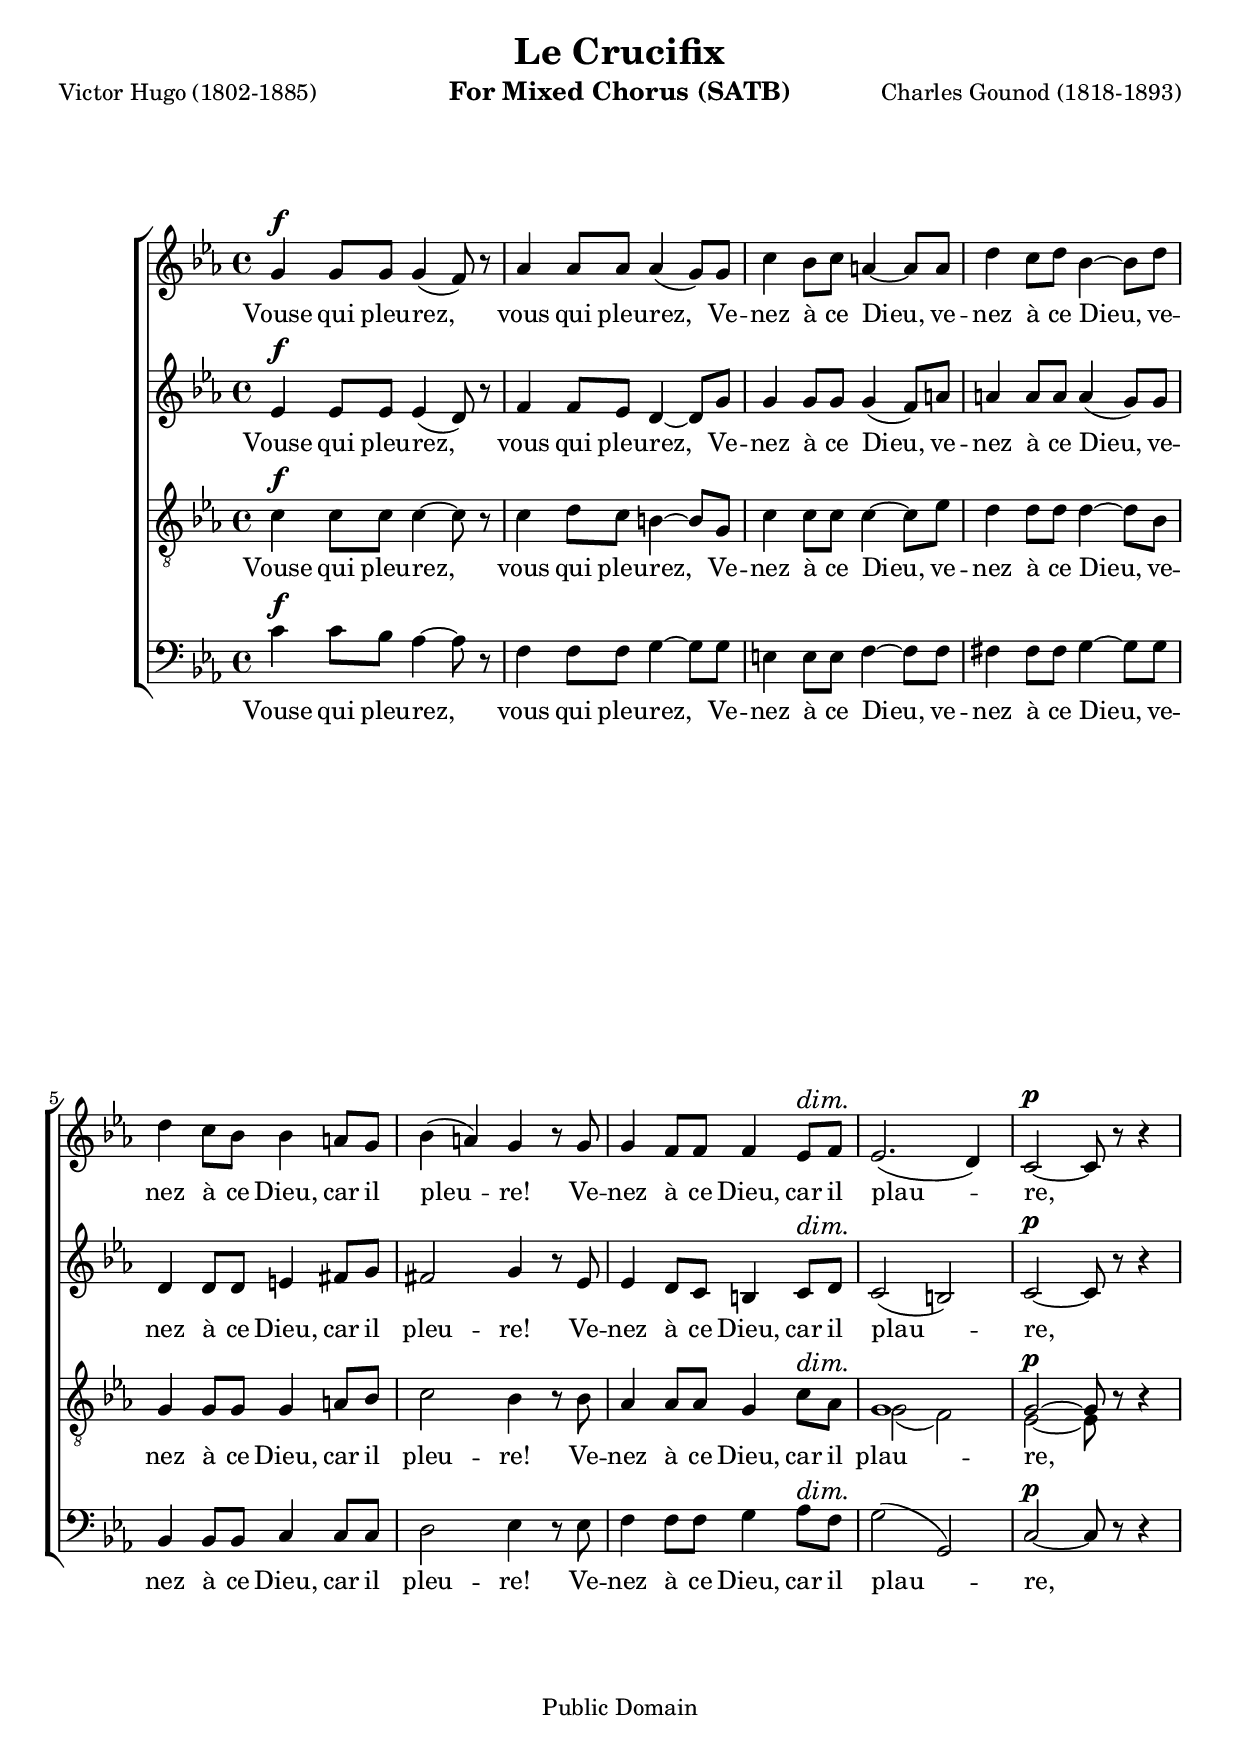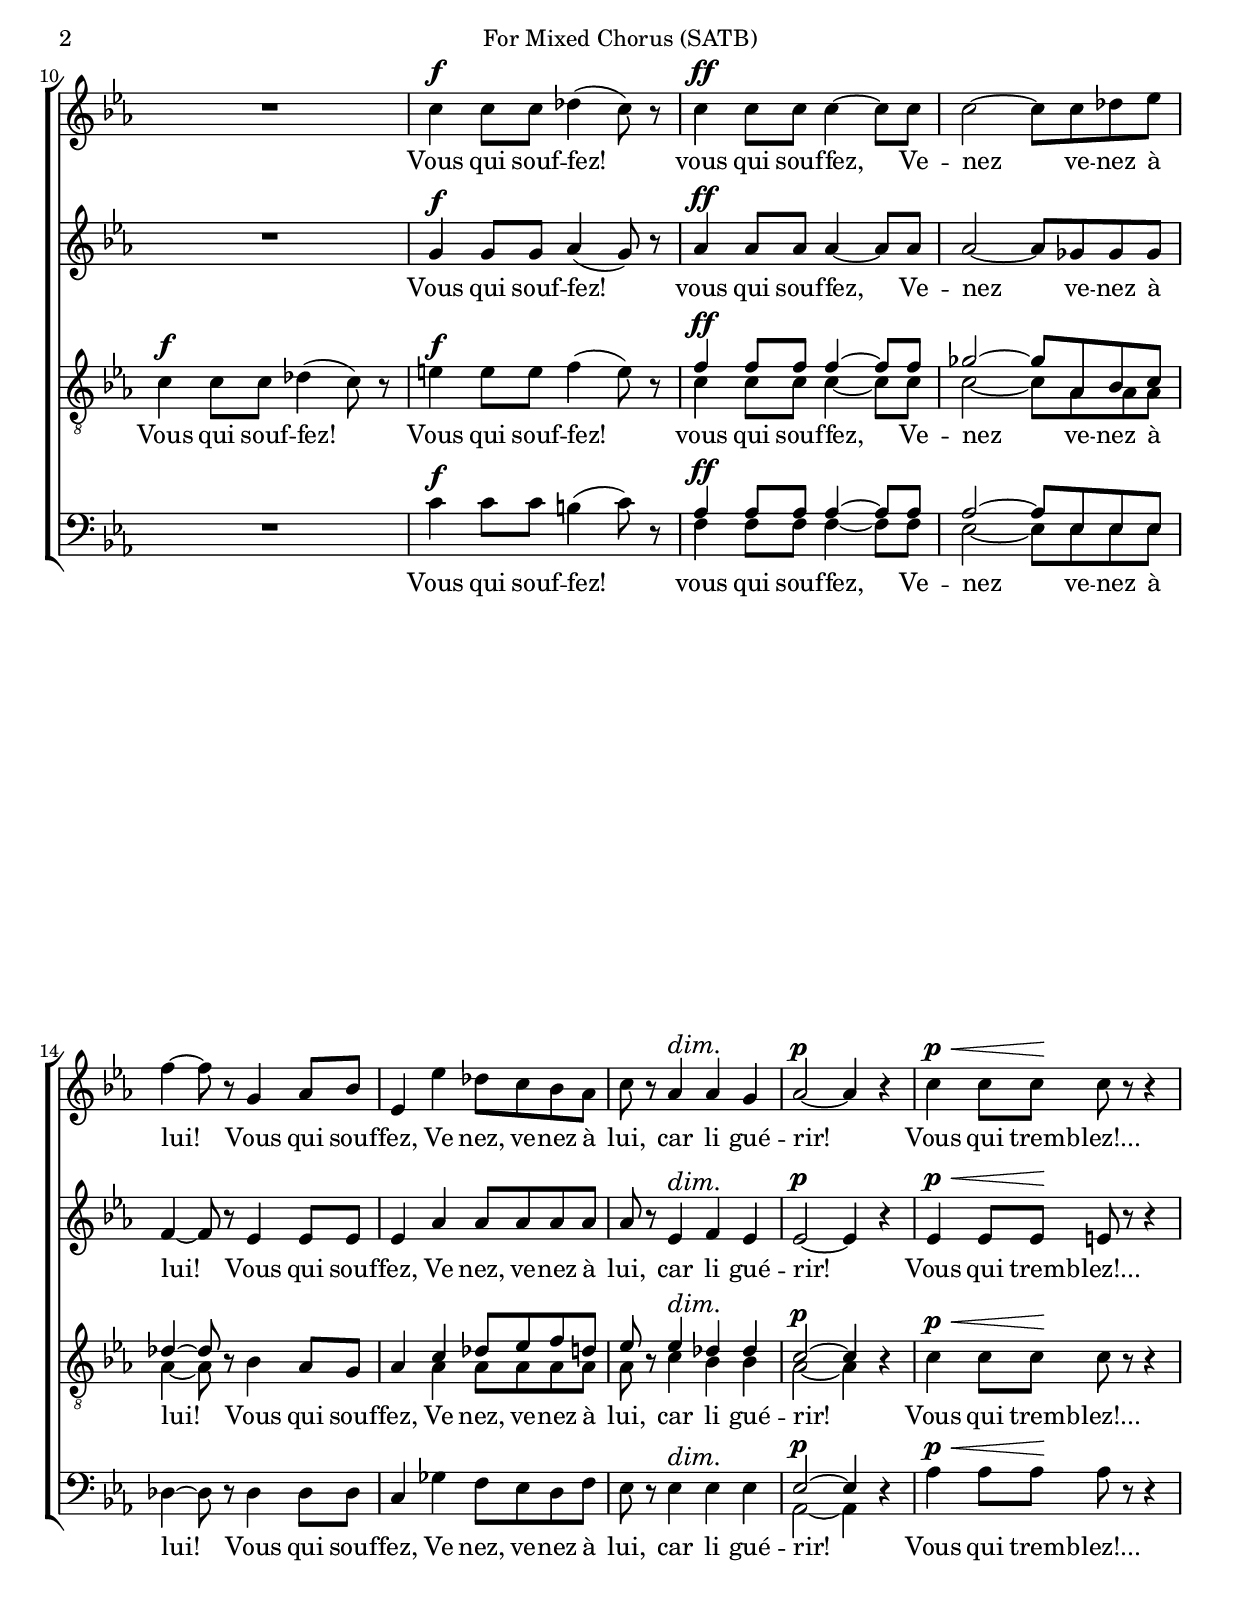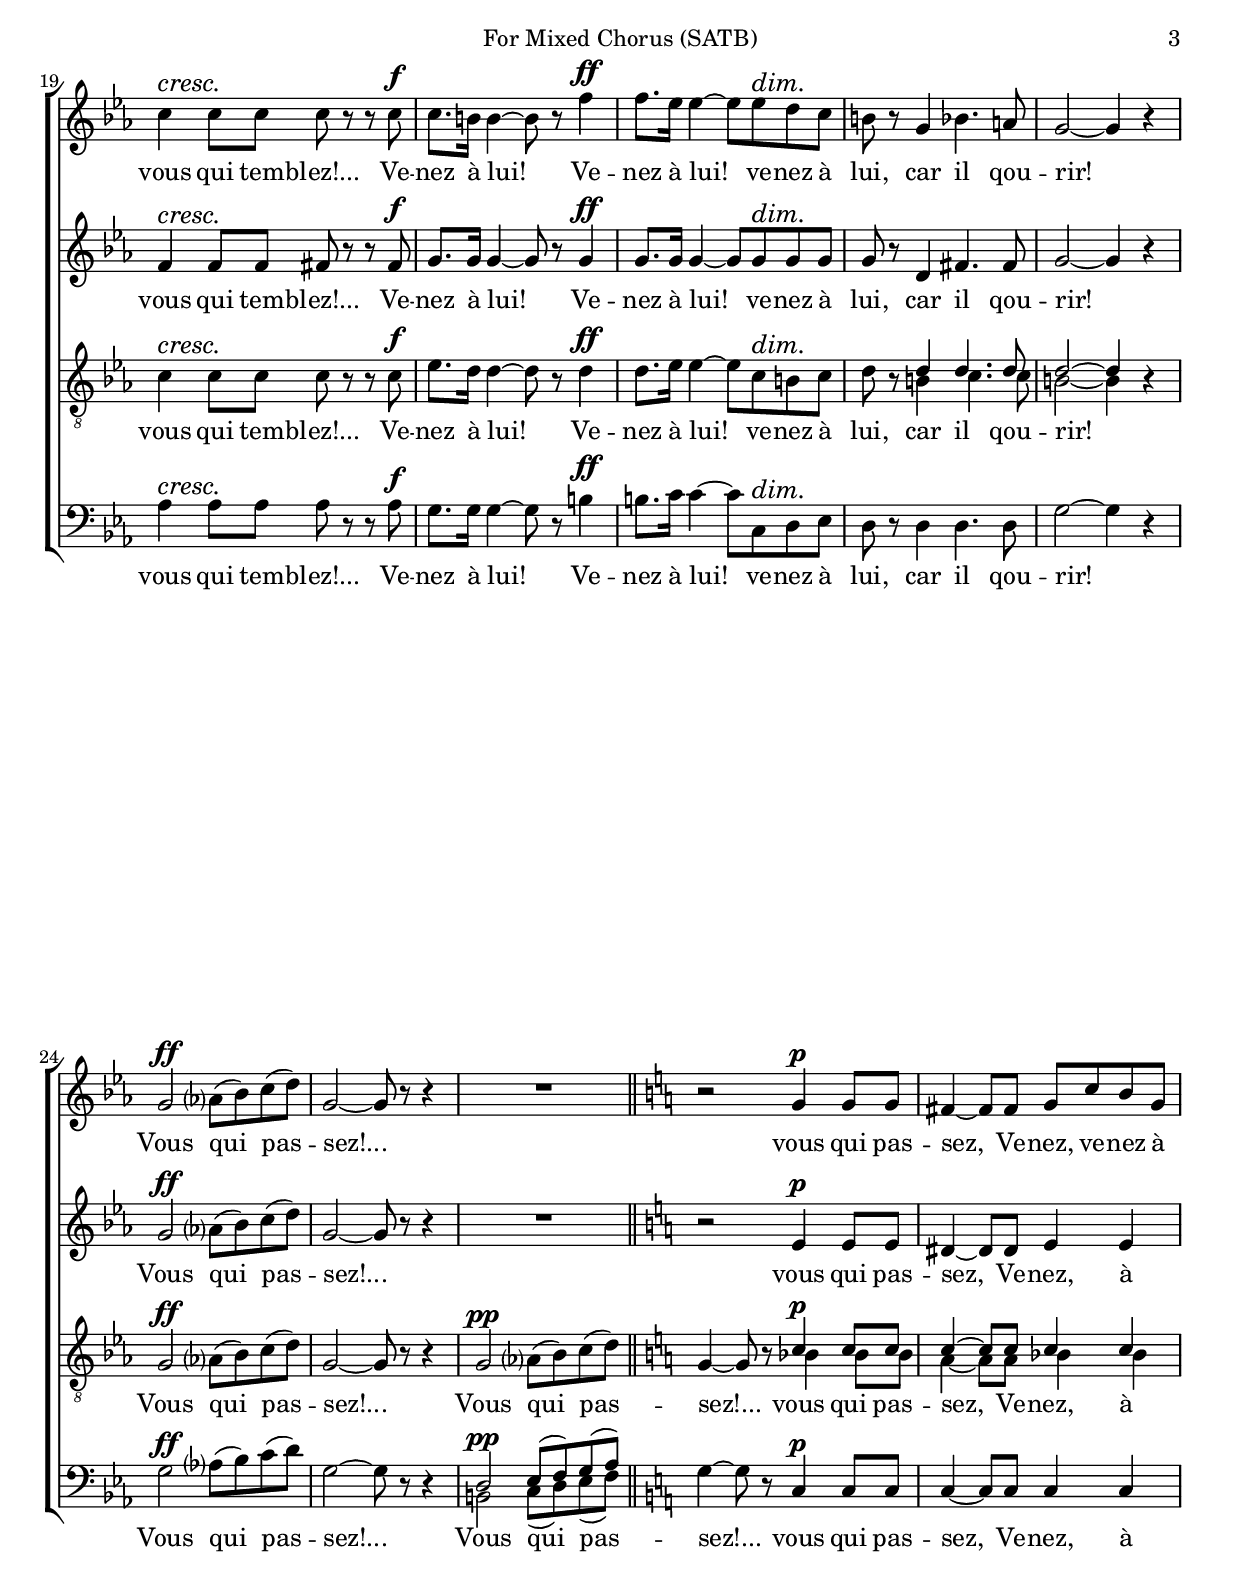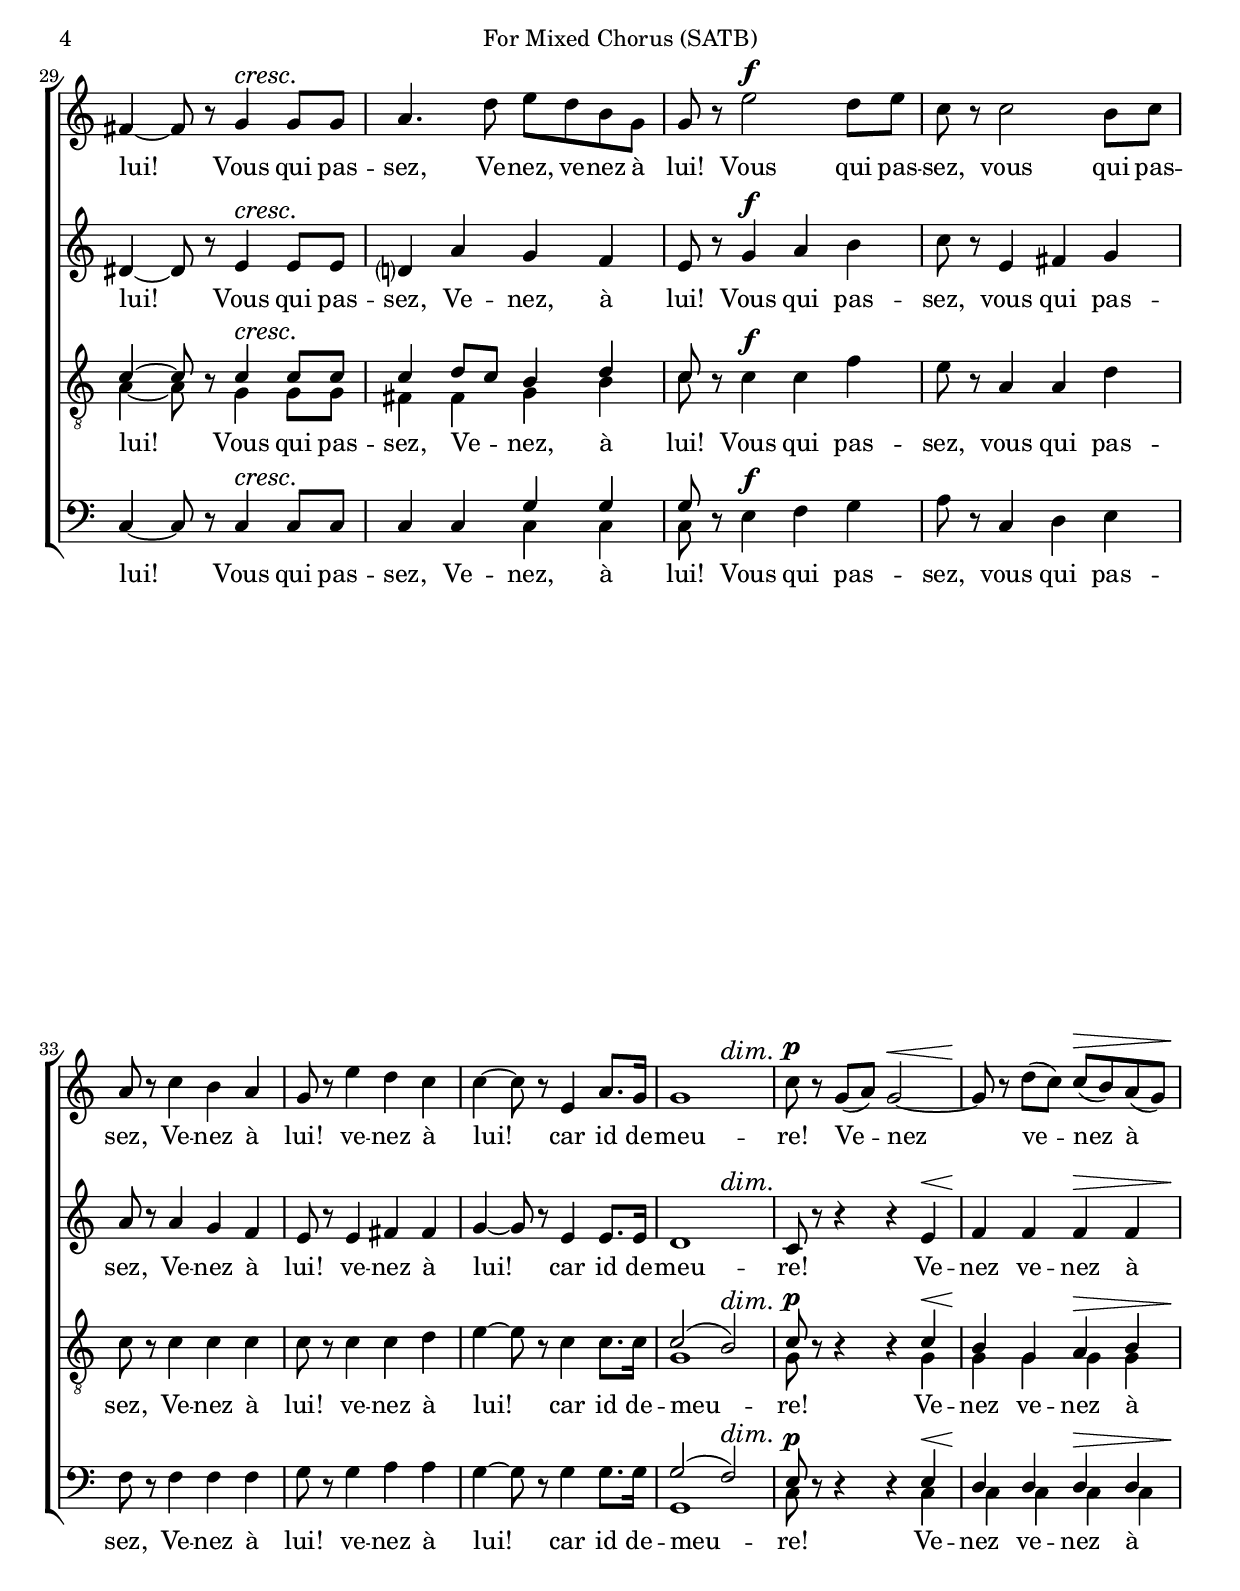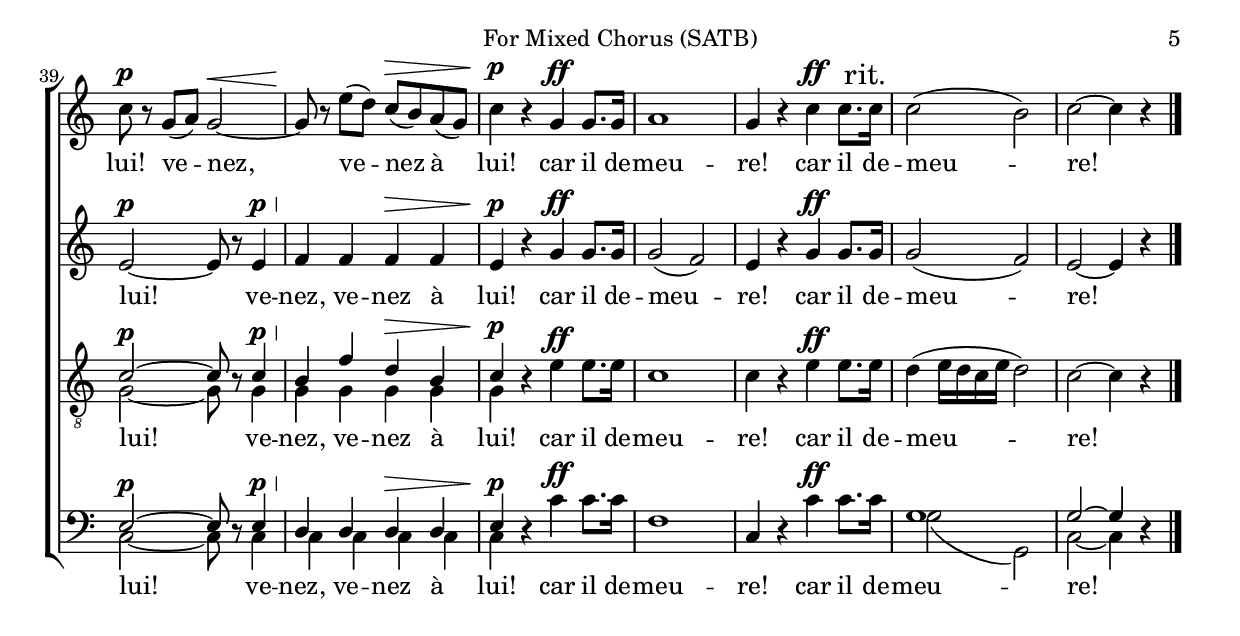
\version "2.16.2"

\header {
  title = "Le Crucifix"
  composer = "Charles Gounod (1818-1893)"
  poet = "Victor Hugo (1802-1885)"
  texttranslator = "Richard Benefield" % Actually the translator
  instrument = "For Mixed Chorus (SATB)"
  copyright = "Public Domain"
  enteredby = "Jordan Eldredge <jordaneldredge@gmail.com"
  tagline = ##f
}
global = {
  \key es \major
  \time 4/4
  \dynamicUp
  % Hide extender lines for dynamic markings
  \override DynamicTextSpanner #'style = #'none
}
sopranonotes = \relative c'' {
  g4\f g8 g g4( f8  ) r8 |
  aes4 aes8 aes aes4( g8 ) g |
  c4 bes8 c8 a4~ a8 a |
  d4 c8 d bes4~ bes8 d |
  d4 c8 bes bes4 a8 g | % Rehearsal 5
  bes4( a) g r8 g |
  g4 f8 f f4 ees8\dim f |
  ees2.( d4 ) |
  c2\p~ c8 r8 r4 |
  R1 | % Rehearsal 10
  c'4\f c8 c des4( c8 ) r |
  c4\ff c8 c c4~ c8 c |
  c2~ c8 c des es |
  f4~ f8 r g,4 aes8 bes |
  ees,4 ees' des8 c bes aes | % Rehearsal 15
  c r aes4\dim aes g |
  aes2~\p aes4 r |
  c\p\< c8 c\! c r r4 |
  c4\cresc c8 c c r r c\f |
  c8. b16 b4~ b8 r f'4\ff | % Rehearsal 20
  f8. ees16 ees4~ ees8 ees\dim d c |
  b8 r g4 bes4. a8 |
  g2~ g4 r |
  g2\ff aes?8( bes ) c( d ) |
  g,2~ g8 r r4 | % Rehearsal 25
  R1 \bar "||"
  \key c \major
  r2 g4\p g8 g |
  fis4~ fis8 fis g c b g |
  fis4~ fis8 r g4\cresc g8 g |
  a4. d8 e d b g | % Rehearsal 30
  g8 r e'2\f d8 e |
  c8 r c2 b8 c |
  a r c4 b a |
  g8 r e'4 d c |
  c4~ c8 r e,4 a8. g16 | % Rehearsal 35 
  << g1 { s2 s2\dim } >> |
  c8\p r g( a ) g2~\< |
  g8\! r d'( c ) c\>( b ) a( g ) |
  c\p r g( a ) g2~\< |
  g8\! r e'( d ) c\>( b ) a( g ) | % Rehearsal 40
  c4\p r g\ff g8. g16 |
  a1 |
  g4 r c\ff c8.\mark "rit." c16 |
  c2( b ) |
  c~ c4 r \bar "|."
}
sopranowords = \lyricmode { 
  Vouse qui pleu -- rez, vous qui pleu -- rez,
  Ve -- nez à ce Dieu, ve -- nez à ce Dieu, 
  ve -- nez à ce Dieu, car il pleu -- re! 
  Ve -- nez à ce Dieu, car il plau -- re,
  % Rehearsal 10
  Vous qui souf -- fez! vous qui souf -- fez,
  Ve -- nez ve -- nez à lui!
  Vous qui souf -- fez, 
  % Rehearsal 15
  Ve nez, ve -- nez à lui,
  car li gué -- rir!
  Vous qui trem -- blez!...
  vous qui tem -- blez!...
  % Rehearsal 20 
  Ve -- nez à lui! Ve -- nez à lui! ve -- nez à lui,
  car il qou -- rir!
  Vous qui pas -- sez!...
  % Rehearsal 25
  vous qui pas -- sez, Ve -- nez, ve -- nez à lui!
  Vous qui pas -- sez,
  % Rehearsal 30
  Ve -- nez, ve -- nez à lui!
  Vous qui pas -- sez, vous qui pas -- sez, Ve -- nez à lui!
  ve -- nez à lui!
  % Rehearsal 35
  car id de -- meu -- re! Ve -- nez ve -- nez à lui!
  ve -- nez, 
  % Rehearsal 40
  ve -- nez à  lui! car il de -- meu -- re! car il de -- meu -- re! 
}
altonotes = \relative c' {
  es4\f es8 es es4( d8 ) r8 |
  f4 f8 ees d4~ d8 g |
  g4 g8 g g4( f8 ) a |
  a4 a8 a a4( g8 ) g | 
  d4 d8 d e4 fis8 g | % Rehearsal 5
  fis2 g4 r8 ees |
  ees4 d8 c b4 c8\dim d |
  c2( b ) |
  c~\p c8 r r4 |
  R1 | % Rehearsal 10
  g'4\f g8 g aes4( g8 ) r |
  aes4\ff aes8 aes aes4~ aes8 aes |
  aes2~ aes8 ges ges ges |
  f4~ f8 r ees4 ees8 ees |
  ees4 aes aes8 aes aes aes | % Rehearsal 15
  aes r ees4\dim f ees |
  ees2~\p ees4 r |
  ees4\p\< ees8 ees\! e r r4 |
  f\cresc f8 f fis r r fis\f |
  g8. g16 g4~ g8 r g4\ff | % Rehearsal 20
  g8. g16 g4~ g8 g\dim g g |
  g r d4 fis4. fis8 |
  g2~ g4 r |
  g2\ff aes?8( bes ) c( d ) |
  g,2~ g8 r r4 | % Rehearsal 25
  R1 |
  \key c \major
  r2 e4\p e8 e |
  dis4~ dis8 dis e4 e |
  dis4~ dis8 r e4\cresc e8 e |
  d?4 a' g f | % Rehearsal 30
  e8 r g4\f a b |
  c8 r e,4 fis g |
  a8 r a4 g f |
  e8 r e4 fis fis |
  g~ g8 r e4 e8. e16 | % Rehearsal 35
  << d1 { s2 s\dim } >> |
  c8 r r4 r e\< |
  f\! f f\> f |
  e2~\p e8 r e4\p\< |
  f\! f f\> f | % Rehearsal 40
  e\p r g\ff g8. g16 |
  g2( f ) |
  e4 r g\ff g8.\mark "rit." g16 |
  g2( f ) |
  e2~ e4 r |

}
altowords = \lyricmode {
  Vouse qui pleu -- rez, vous qui pleu -- rez,
  Ve -- nez à ce Dieu, ve -- nez à ce Dieu, 
  ve -- nez à ce Dieu, car il pleu -- re! 
  Ve -- nez à ce Dieu, car il plau -- re,
  % Rehearsal 10
  Vous qui souf -- fez! vous qui souf -- fez,
  Ve -- nez ve -- nez à lui!
  Vous qui souf -- fez, 
  % Rehearsal 15
  Ve nez, ve -- nez à lui,
  car li gué -- rir!
  Vous qui trem -- blez!...
  vous qui tem -- blez!...
  % Rehearsal 20 
  Ve -- nez à lui! Ve -- nez à lui! ve -- nez à lui,
  car il qou -- rir!
  Vous qui pas -- sez!...
  % Rehearsal 25
  vous qui pas -- sez, Ve -- nez, à lui!
  Vous qui pas -- sez,
  % Rehearsal 30
  Ve -- nez, à lui!
  Vous qui pas -- sez, vous qui pas -- sez, Ve -- nez à lui!
  ve -- nez à lui!
  % Rehearsal 35
  car id de -- meu -- re! Ve -- nez ve -- nez à lui!
  ve -- nez, 
  % Rehearsal 40
  ve -- nez à  lui! car il de -- meu -- re! car il de -- meu -- re! 
}
tenornotes = \relative c' {
  \clef "G_8"
  c4\f c8 c c4~ c8 r8 |
  c4 d8 c b4~ b8 g |
  c4 c8 c c4~ c8  ees |
  d4 d8 d d4~ d8 bes |
  g4 g8 g g4 a8 bes | % Rehsearsal 5
  c2 bes4 r8 bes |
  aes4 aes8 aes g4 c8\dim aes |
  << {
    \voiceOne g1
  } \new Voice {
    \voiceTwo g2( f )
  } >> \oneVoice |
  << {
    \voiceOne
    g2~\p g8
  } \new Voice {
    \voiceTwo ees2~ ees8 
  } >> \oneVoice r8 r4 |
  c'4\f  c8 c des4( c8 ) r | % Rehearsal 10
  e4\f e8 e f4( e8 ) r |
  << {
    \voiceOne f4\ff f8 f f4~ f8 f
  } \new Voice {
    \voiceTwo c4 c8 c c4~ c8 c
  } >> \oneVoice |
  << {
    \voiceOne ges'2~ ges8 aes,8 bes c
  } \new Voice {
    \voiceTwo c2~ c8 aes aes aes
  } >> \oneVoice |
  << {
    \voiceOne des4~ des8
  } \new Voice {
    \voiceTwo aes4~ aes8
  } >> \oneVoice r8 bes4 aes8 g |
  aes4 << {
    \voiceOne c des8 ees f d
  } \new Voice {
    \voiceTwo aes4 aes8 aes aes aes
  } >> \oneVoice | % Rehearsal 15
  << {
    \voiceOne ees'8
  } \new Voice {
    \voiceTwo aes,
  } >> \oneVoice r8 << {
    \voiceOne ees'4\dim des des
  } \new Voice {
    \voiceTwo c bes bes
  } >>
  << {
    \voiceOne c2~\p c4
  } \new Voice {
    \voiceTwo aes2~ aes4
  } >> \oneVoice r |
  c4\p\< c8 c\! c r8 r4 |
  c\cresc c8 c c r r c\f |
  ees8. d16 d4~ d8 r d4\ff | % Rehearsal 20
  d8. ees16 ees4~ ees8 c\dim b c |
  d8 r << {
    \voiceOne d4 d4. d8
  } \new Voice {
    \voiceTwo b4 c4. c8
  } >> \oneVoice |
  << {
    \voiceOne d2~ d4
  } \new Voice {
    \voiceTwo b2~ b4
  } >> \oneVoice r4 |
  g2\ff aes?8( bes ) c( d ) |
  g,2~ g8 r r4 | % Rehearsal 25
  g2\pp aes?8( bes ) c( d ) |
  \key c \major 
  g,4~ g8 r << {
    \voiceOne c4\p c8 c
  } \new Voice {
    \voiceTwo bes4 bes8 bes
  } >> \oneVoice |
  << {
    \voiceOne c4~ c8 c c4 c
  } \new Voice {
    \voiceTwo a4~ a8 a bes4 bes
  } >> \oneVoice |
  << {
    \voiceOne c4~ c8
  } \new Voice {
    \voiceTwo a4~ a8
  } >> \oneVoice r
  << {
    \voiceOne c4\cresc c8\! c
  } \new Voice {
    \voiceTwo g4 g8 g
  } >> \oneVoice |
  << {
    \voiceOne c4 d8\melisma c\melismaEnd b4 d
  } \new Voice {
    \voiceTwo fis,4 fis g b
  } >> \oneVoice | % Rehearsal 30
  << {
    \voiceOne c8
  } \new Voice {
    \voiceTwo c
  } >> \oneVoice r8 c4\f c f |
  e8 r a,4 a d |
  c8 r c4 c c |
  c8 r c4 c d |
  e4~ e8 r c4 c8. c16 | % Rehearsal 35
  << {
    \voiceOne c2( b\dim )
  } \new Voice {
    \voiceTwo g1
  } >>
  << {
    \voiceOne c8\p
  } \new Voice {
    \voiceTwo g
  } >> \oneVoice r r4 r << {
    \voiceOne c4\<
  } \new Voice {
    \voiceTwo g
  } >> \oneVoice \oneVoice |
  << {
    \voiceOne b\! g a\> b
  } \new Voice {
    \voiceTwo g g g g
  } >> \oneVoice |
  << {
    \voiceOne c2~\p c8
  } \new Voice {
    \voiceTwo g2~ g8
  } >> \oneVoice r8 << {
    \voiceOne c4\p\<
  } \new Voice {
    \voiceTwo g
  } >> \oneVoice |
  << {
    \voiceOne b4\! f' d\> b
  } \new Voice {
    \voiceTwo g g g g
  } >> \oneVoice | % Rehearsal 40
  << {
    \voiceOne c\p
  } \new Voice {
    \voiceTwo g
  } >> \oneVoice r e'\ff e8. e16 |
  c1 |
  c4 r e\ff e8.\mark "rit." e16 |
  d4( e16 d c e d2 ) |
  c2~ c4 r |
}
tenorwords = \lyricmode {
  Vouse qui pleu -- rez, vous qui pleu -- rez,
  Ve -- nez à ce Dieu, ve -- nez à ce Dieu, 
  ve -- nez à ce Dieu, car il pleu -- re! 
  Ve -- nez à ce Dieu, car il plau -- re,
  % Rehearsal 10
  Vous qui souf -- fez! Vous qui souf -- fez! vous qui souf -- fez,
  Ve -- nez ve -- nez à lui!
  Vous qui souf -- fez, 
  % Rehearsal 15
  Ve nez, ve -- nez à lui,
  car li gué -- rir!
  Vous qui trem -- blez!...
  vous qui tem -- blez!...
  % Rehearsal 20 
  Ve -- nez à lui! Ve -- nez à lui! ve -- nez à lui,
  car il qou -- rir!
  Vous qui pas -- sez!...
  % Rehearsal 25
  Vous qui pas -- sez!...
  vous qui pas -- sez, Ve -- nez, à lui!
  Vous qui pas -- sez,
  % Rehearsal 30
  Ve -- nez, à lui!
  Vous qui pas -- sez, vous qui pas -- sez, Ve -- nez à lui!
  ve -- nez à lui!
  % Rehearsal 35
  car id de -- meu -- re! Ve -- nez ve -- nez à lui!
  ve -- nez, 
  % Rehearsal 40
  ve -- nez à  lui! car il de -- meu -- re! car il de -- meu -- re! 
}

bassnotes = \relative c' {
  \clef bass
  c4\f c8 bes  aes4~ aes8 r8 |
  f4 f8 f g4~ g8 g |
  e4 e8 e f4~ f8 f |
  fis4 fis8 fis g4~ g8 g |
  bes,4 bes8 bes c4 c8 c | % Rehearsal 5
  d2 ees4 r8 ees |
  f4 f8 f g4 aes8\dim f |
  g2( g, ) |
  c~\p c8 r r4 |
  R1 | % Rehearsal 10
  c'4\f c8 c b4( c8 ) r |
  << {
    \voiceOne aes4\ff aes8 aes aes4~ aes8 aes
  } \new Voice {
    \voiceTwo f4 f8 f f4~ f8 f
  } >> \oneVoice |
  << {
    \voiceOne aes2~ aes8 ees8 ees ees
  } \new Voice {
    \voiceTwo ees2~ ees8 ees8 ees ees
  } >> \oneVoice |
  des4~ des8 r des4 des8 des |
  c4 ges' f8 ees d f | % Rehearsal 15
  ees r ees4\dim ees ees |
  << {
    \voiceOne ees2~\p ees4
  } \new Voice {
    \voiceTwo aes,2~ aes4
  } >> \oneVoice r |
  aes'4\p\< aes8 aes\! aes r r4 |
  aes4\cresc aes8 aes aes r r aes\f |
  g8. g16 g4~ g8 r b4\ff | % Rehearsal 20
  b8. c16 c4~ c8 c,\dim d ees |
  d8 r d4 d4. d8 |
  g2~ g4 r |
  g2\ff aes?8( bes ) c( d ) |
  g,2~ g8 r r4 | % Rehearsal 25
  << {
    \voiceOne d2\pp ees8( f ) g( aes )
  } \new Voice {
    \voiceTwo b,2 c8( d ) ees( f )
  } >> \oneVoice |
  \key c \major
  g4~ g8 r c,4\p c8 c |
  c4~ c8 c c4 c |
  c4~ c8 r c4\cresc c8 c |
  c4 c << {
    \voiceOne g' g
  } \new Voice {
    \voiceTwo c, c
  } >> \oneVoice | % Rehearsal 30
  << {
    \voiceOne g'8
  } \new Voice {
    \voiceTwo c,
  } >> \oneVoice r e4\f f g |
  a8 r c,4 d e |
  f8 r f4 f f |
  g8 r g4 a a |
  g4~ g8 r g4 g8. g16 | % Rehearsal 35
  << {
    \voiceOne g2( f\dim )
  } \new Voice {
    \voiceTwo g,1
  } >> \oneVoice |
  << {
    \voiceOne e'8\p
  } \new Voice {
    \voiceTwo c
  } >> \oneVoice r r4 r << {
    \voiceOne e4\<
  } \new Voice {
    \voiceTwo c
  } >> \oneVoice |
  << {
    \voiceOne d\! d d\> d
  } \new Voice {
    \voiceTwo c c c c
  } >> \oneVoice |
  << {
    \voiceOne e2~\p e8
  } \new Voice {
    \voiceTwo c2~ c8
  } >> \oneVoice r8 << {
    \voiceOne e4\p\<
  } \new Voice {
    \voiceTwo c
  } >> \oneVoice |
  << {
    \voiceOne d\! d d\> d
  } \new Voice {
    \voiceTwo c c c c
  } >> \oneVoice | % Rehearsal 40
  << {
    \voiceOne e4\p
  } \new Voice {
    \voiceTwo c
  } >> \oneVoice r c'4\ff c8. c16 |
  f,1 |
  c4 r c'\ff c8. c16 |
  << {
    \voiceOne g1
  } \new Voice {
    \voiceTwo g2( g, )
  } >> \oneVoice |
  << {
    \voiceOne g'2~ g4
  } \new Voice {
    \voiceTwo c,2~ c4
  } >> \oneVoice r4 |
}
basswords = \lyricmode {
  Vouse qui pleu -- rez, vous qui pleu -- rez,
  Ve -- nez à ce Dieu, ve -- nez à ce Dieu, 
  ve -- nez à ce Dieu, car il pleu -- re! 
  Ve -- nez à ce Dieu, car il plau -- re,
  % Rehearsal 10
  Vous qui souf -- fez! vous qui souf -- fez,
  Ve -- nez ve -- nez à lui!
  Vous qui souf -- fez, 
  % Rehearsal 15
  Ve nez, ve -- nez à lui,
  car li gué -- rir!
  Vous qui trem -- blez!...
  vous qui tem -- blez!...
  % Rehearsal 20 
  Ve -- nez à lui! Ve -- nez à lui! ve -- nez à lui,
  car il qou -- rir!
  Vous qui pas -- sez!...
  % Rehearsal 25
  Vous qui pas -- sez!...
  vous qui pas -- sez, Ve -- nez, à lui!
  Vous qui pas -- sez,
  % Rehearsal 30
  Ve -- nez, à lui!
  Vous qui pas -- sez, vous qui pas -- sez, Ve -- nez à lui!
  ve -- nez à lui!
  % Rehearsal 35
  car id de -- meu -- re! Ve -- nez ve -- nez à lui!
  ve -- nez, 
  % Rehearsal 40
  ve -- nez à  lui! car il de -- meu -- re! car il de -- meu -- re! 
}

\score {
  \new ChoirStaff <<
    \new Staff  <<
      \new Voice = "soprano" <<
        \global
        \sopranonotes
      >>
      \lyricsto "soprano" \new Lyrics \sopranowords
    >>
    \new Staff <<
      \new Voice = "alto" <<
        \global
        \altonotes
      >>
      \lyricsto "alto" \new Lyrics \altowords
    >>
    \new Staff <<
      \new Voice = "tenor" <<
        \global
        \tenornotes
      >>
      \lyricsto "tenor" \new Lyrics \tenorwords
    >>
    \new Staff <<
      \new Voice = "bass" <<
        \global
        \bassnotes
      >>
      \lyricsto "bass" \new Lyrics \basswords
    >>
  >>
  \layout {
    %
  }
  \midi {
    \context {
      \Score tempoWholesPerMinute = #(ly:make-moment 60 4)	
    }
  }
}
